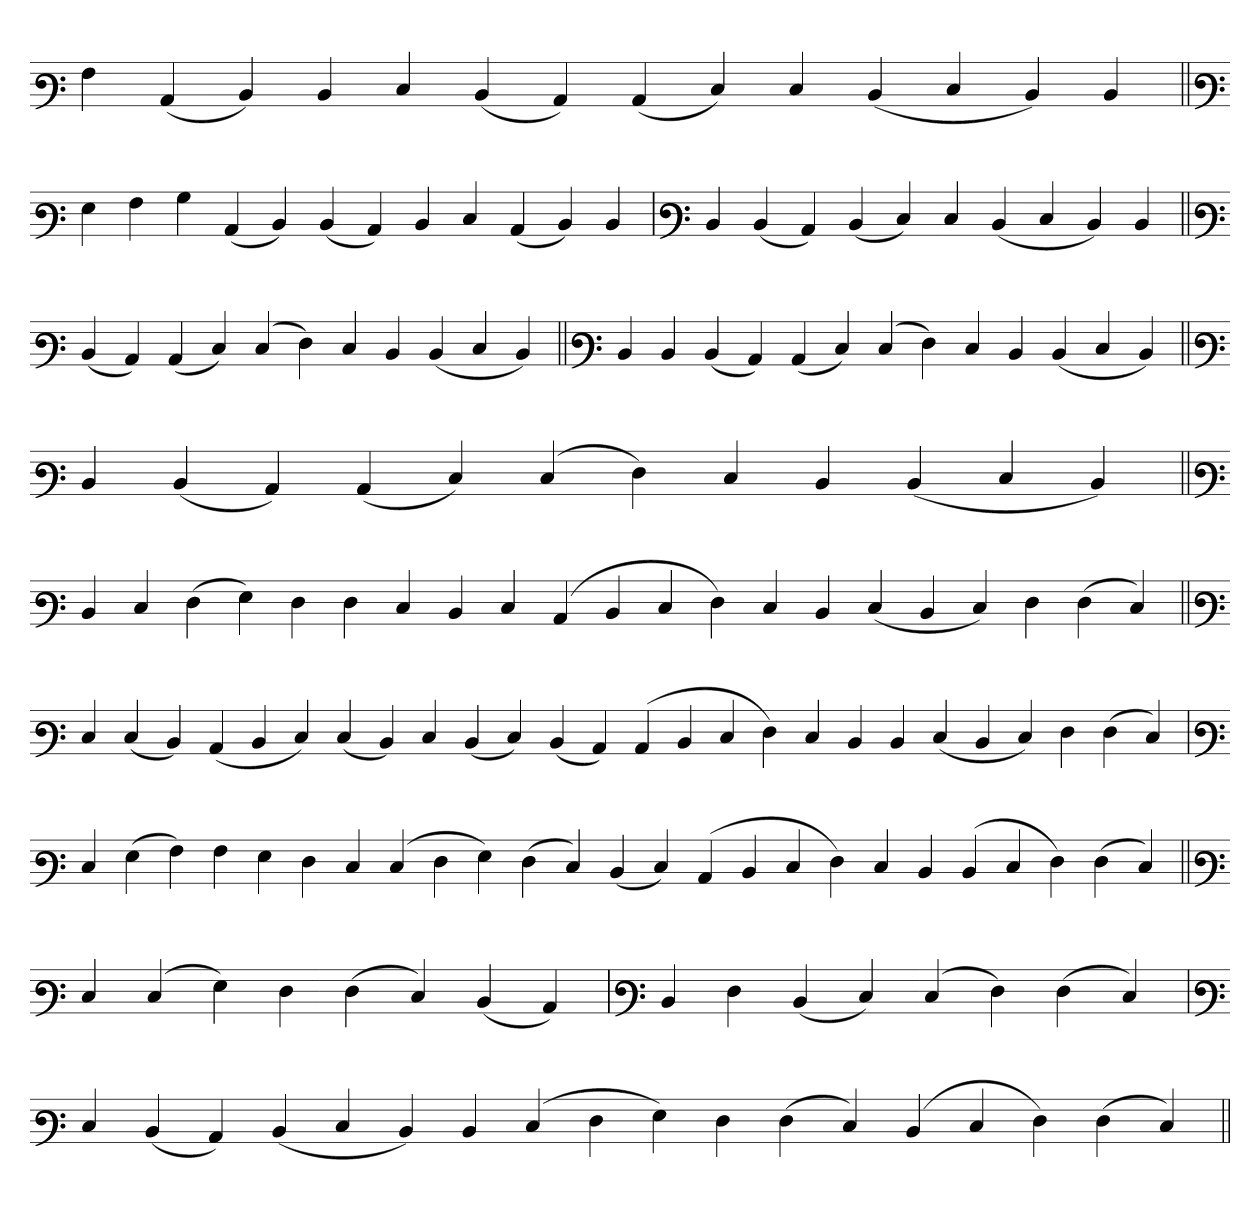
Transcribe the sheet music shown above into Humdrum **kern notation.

**kern
*part1
*staff1
*clefF3
=
4A
(4C
4D)
4D
4E
(4D
4C)
(4C
4E)
4E
(4D
4E
4D)
4D
=||
*clefF3
4G
4A
4B
(4C
4D)
(4D
4C)
4D
4E
(4C
4D)
4D
=`
*clefF3
4D
(4D
4C)
(4D
4E)
4E
(4D
4E
4D)
4D
=||
*clefF3
(4D
4C)
(4C
4E)
(4E
4F)
4E
4D
(4D
4E
4D)
=||
*clefF3
4D
4D
(4D
4C)
(4C
4E)
(4E
4F)
4E
4D
(4D
4E
4D)
=||
*clefF3
4D
(4D
4C)
(4C
4E)
(4E
4F)
4E
4D
(4D
4E
4D)
=||
*clefF3
4D
4E
(4F
4G)
4F
4F
4E
4D
4E
(4C
4D
4E
4F)
4E
4D
(4E
4D
4E)
4F
(4F
4E)
=||
*clefF3
4E
(4E
4D)
(4C
4D
4E)
(4E
4D)
4E
(4D
4E)
(4D
4C)
(4C
4D
4E
4F)
4E
4D
4D
(4E
4D
4E)
4F
(4F
4E)
='
*clefF3
4E
(4G
4A)
4A
4G
4F
4E
(4E
4F
4G)
(4F
4E)
(4D
4E)
(4C
4D
4E
4F)
4E
4D
(4D
4E
4F)
(4F
4E)
=||
*clefF3
4E
(4E
4G)
4F
(4F
4E)
(4D
4C)
=`
*clefF3
4D
4F
(4D
4E)
(4E
4F)
(4F
4E)
='
*clefF3
4E
(4D
4C)
(4D
4E
4D)
4D
(4E
4F
4G)
4F
(4F
4E)
(4D
4E
4F)
(4F
4E)
=||
*-
